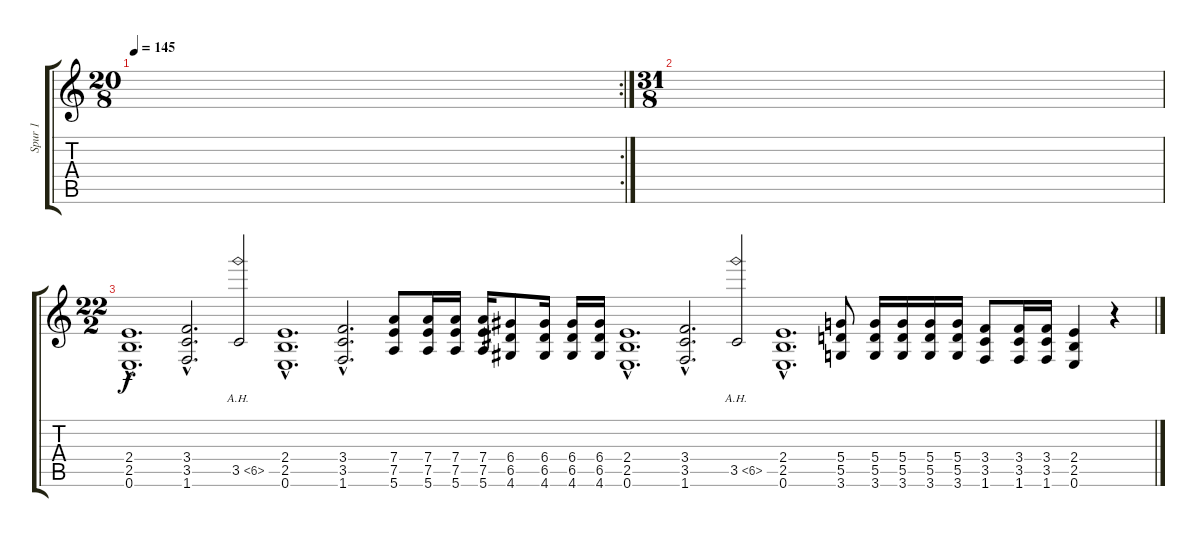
\track ("Spur 1" "Spur 1") {instrument distortionguitar}
\staff {score tabs}
\tuning (E4 B3 G3 D3 A2 E2) {hide}
\rc 2
\ts (20 8)
\tempo 145
\clef g2
\ks c
|
\ts (31 8)
|
\ts (22 2)
(2.4{hac} 2.5{hac} 0.6{hac}).1{d} (3.4{hac} 3.5{hac} 1.6{hac}).2{d} 3.5{ah 3}.2 (2.4{hac} 2.5{hac} 0.6{hac}).1{d} (3.4{hac} 3.5{hac} 1.6{hac}).2{d} (7.4 7.5 5.6).8 (7.4 7.5 5.6).16 (7.4 7.5 5.6).16 (7.4 7.5 5.6).16 (6.4 6.5 4.6).8 (6.4 6.5 4.6).16 (6.4 6.5 4.6).16 (6.4 6.5 4.6).16 (2.4{hac} 2.5{hac} 0.6{hac}).1{d} (3.4{hac} 3.5{hac} 1.6{hac}).2{d} 3.5{ah 3}.2 (2.4{hac} 2.5{hac} 0.6{hac}).1{d} (5.4 5.5 3.6).8 (5.4 5.5 3.6).16 (5.4 5.5 3.6).16 (5.4 5.5 3.6).16 (5.4 5.5 3.6).16 (3.4 3.5 1.6).8 (3.4 3.5 1.6).16 (3.4 3.5 1.6).16 (2.4 2.5 0.6).4 r.4
